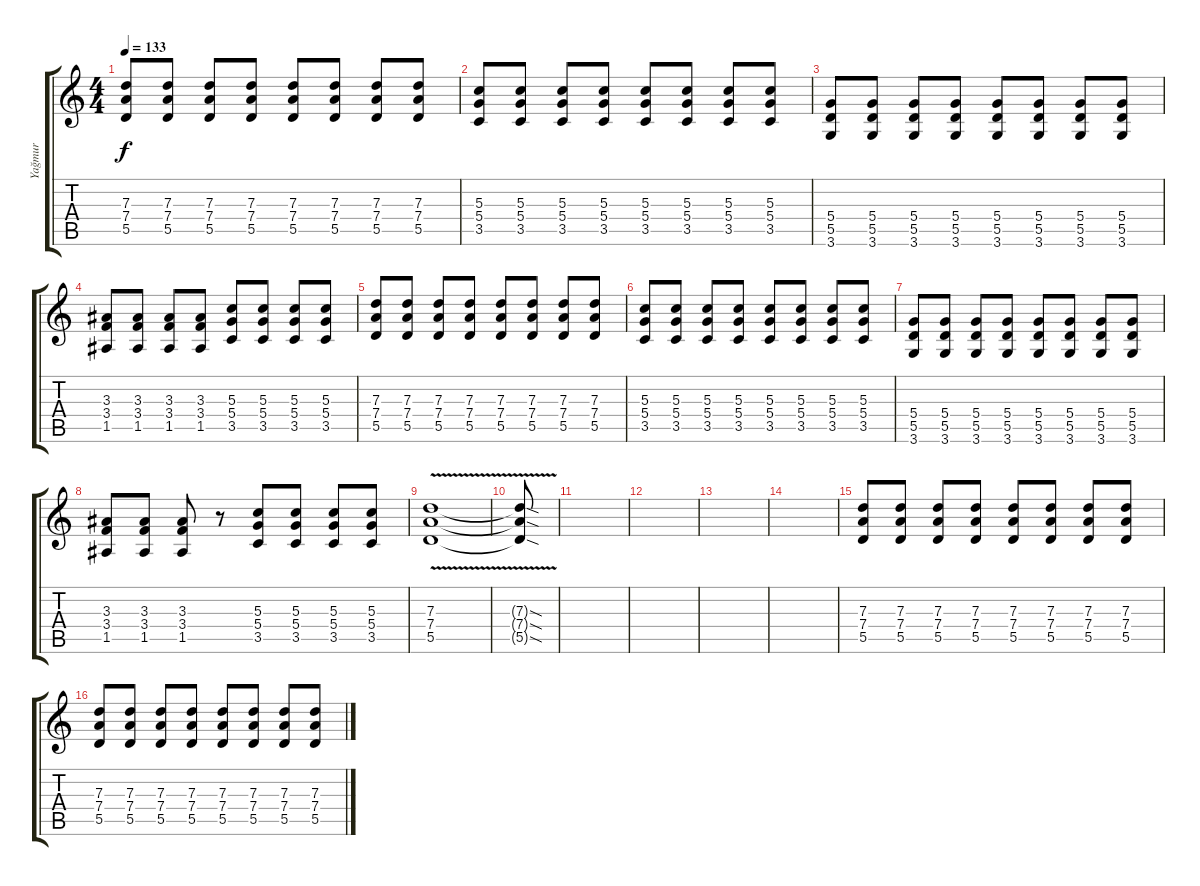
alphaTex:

\track ("Yağmur" "Yağmur") {instrument overdrivenguitar}
\staff {score tabs}
\tuning (E4 B3 G3 D3 A2 E2) {hide}
\ts (4 4)
\tempo 133
\clef g2
\ks c
(7.3 7.4 5.5).8{dy f} (7.3 7.4 5.5).8 (7.3 7.4 5.5).8 (7.3 7.4 5.5).8 (7.3 7.4 5.5).8 (7.3 7.4 5.5).8 (7.3 7.4 5.5).8 (7.3 7.4 5.5).8 |
(5.3 5.4 3.5).8 (5.3 5.4 3.5).8 (5.3 5.4 3.5).8 (5.3 5.4 3.5).8 (5.3 5.4 3.5).8 (5.3 5.4 3.5).8 (5.3 5.4 3.5).8 (5.3 5.4 3.5).8 |
(5.4 5.5 3.6).8 (5.4 5.5 3.6).8 (5.4 5.5 3.6).8 (5.4 5.5 3.6).8 (5.4 5.5 3.6).8 (5.4 5.5 3.6).8 (5.4 5.5 3.6).8 (5.4 5.5 3.6).8 |
(3.3 3.4 1.5).8 (3.3 3.4 1.5).8 (3.3 3.4 1.5).8 (3.3 3.4 1.5).8 (5.3 5.4 3.5).8 (5.3 5.4 3.5).8 (5.3 5.4 3.5).8 (5.3 5.4 3.5).8 |
(7.3 7.4 5.5).8 (7.3 7.4 5.5).8 (7.3 7.4 5.5).8 (7.3 7.4 5.5).8 (7.3 7.4 5.5).8 (7.3 7.4 5.5).8 (7.3 7.4 5.5).8 (7.3 7.4 5.5).8 |
(5.3 5.4 3.5).8 (5.3 5.4 3.5).8 (5.3 5.4 3.5).8 (5.3 5.4 3.5).8 (5.3 5.4 3.5).8 (5.3 5.4 3.5).8 (5.3 5.4 3.5).8 (5.3 5.4 3.5).8 |
(5.4 5.5 3.6).8 (5.4 5.5 3.6).8 (5.4 5.5 3.6).8 (5.4 5.5 3.6).8 (5.4 5.5 3.6).8 (5.4 5.5 3.6).8 (5.4 5.5 3.6).8 (5.4 5.5 3.6).8 |
(3.3 3.4 1.5).8 (3.3 3.4 1.5).8 (3.3 3.4 1.5).8 r.8 (5.3 5.4 3.5).8 (5.3 5.4 3.5).8 (5.3 5.4 3.5).8 (5.3 5.4 3.5).8 |
(7.3{v} 7.4{v} 5.5{v}).1{volume 4} |
(7.3{sod t} 7.4{sod t} 5.5{sod t}).8 |
|
|
|
|
(7.3 7.4 5.5).8{volume 15} (7.3 7.4 5.5).8 (7.3 7.4 5.5).8 (7.3 7.4 5.5).8 (7.3 7.4 5.5).8 (7.3 7.4 5.5).8 (7.3 7.4 5.5).8 (7.3 7.4 5.5).8 |
(7.3 7.4 5.5).8 (7.3 7.4 5.5).8 (7.3 7.4 5.5).8 (7.3 7.4 5.5).8 (7.3 7.4 5.5).8 (7.3 7.4 5.5).8 (7.3 7.4 5.5).8 (7.3 7.4 5.5).8
